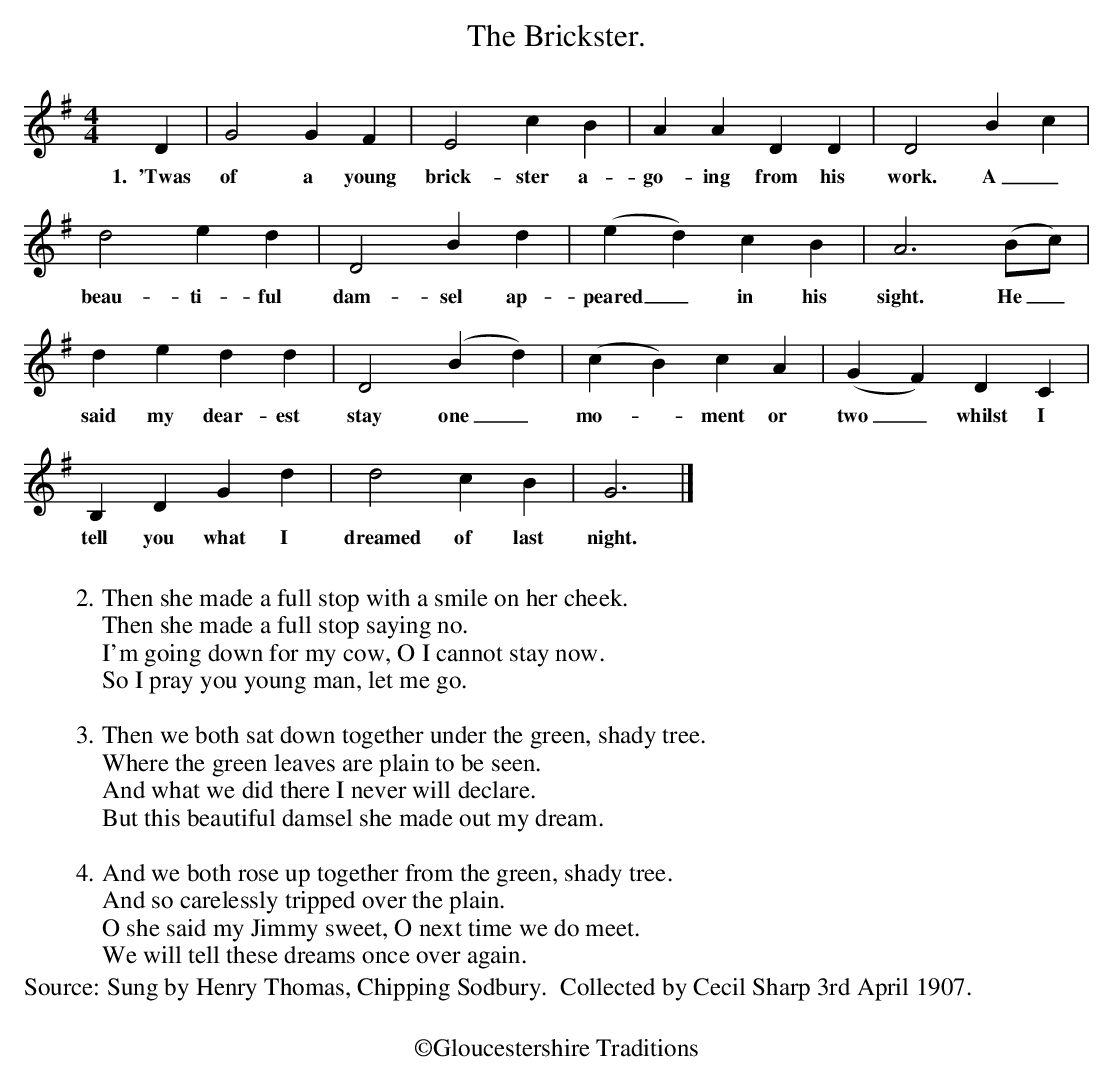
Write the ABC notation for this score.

X:1
T: The Brickster.
M:4/4
L:1/4
K:G Major
D|G2GF|E2cB|AADD|D2Bc|
w:1.~~'Twas of a young brick-ster a-go-ing from his work. A_
d2ed|D2Bd|(ed)cB|A3(B/c/)|
w:beau-ti-ful dam-sel ap-peared_in his sight. He_
dedd|D2(Bd)|(cB)cA|(GF)DC|
w:said my dear-est stay one_mo-_ment or two_whilst I
B,DGd|d2cB|G3|]
w:tell you what I dreamed of last night.
W:
W:2.Then she made a full stop with a smile on her cheek.
W:Then she made a full stop saying no.
W:I'm going down for my cow, O I cannot stay now.
W:So I pray you young man, let me go.
W:
W:3.Then we both sat down together under the green, shady tree.
W:Where the green leaves are plain to be seen.
W:And what we did there I never will declare.
W:But this beautiful damsel she made out my dream.
W:
W:4.And we both rose up together from the green, shady tree.
W:And so carelessly tripped over the plain.
W:O she said my Jimmy sweet, O next time we do meet.
W:We will tell these dreams once over again.
